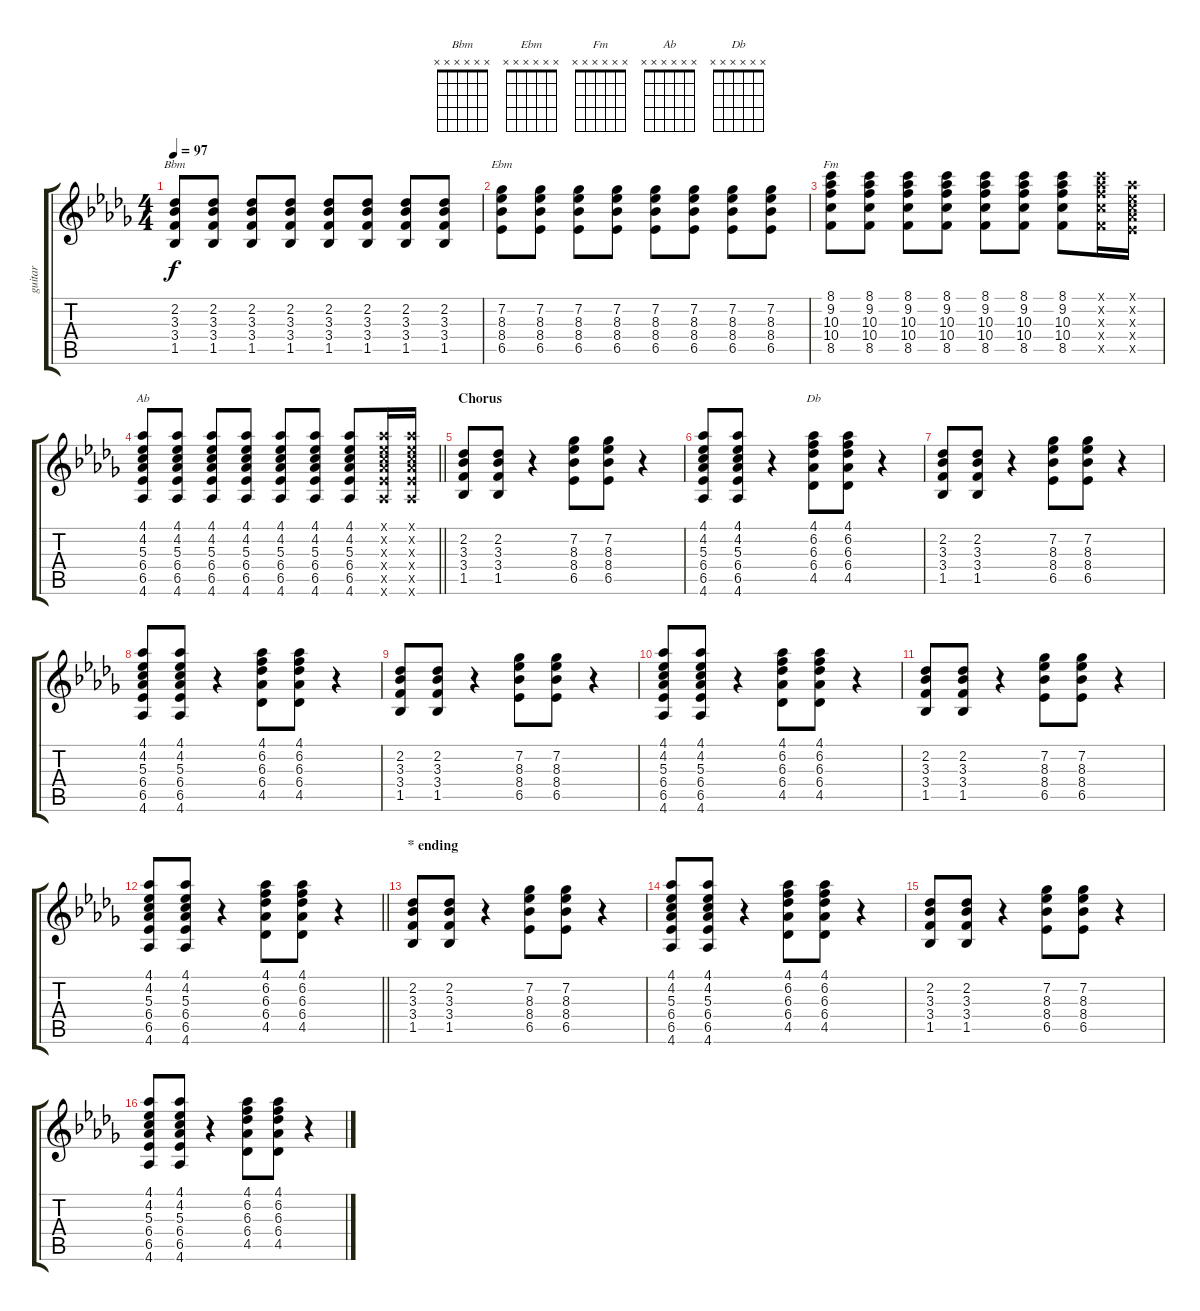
\track ("guitar" "guitar") {instrument acousticguitarsteel}
\staff {score tabs}
\tuning (E4 B3 G3 D3 A2 E2) {hide}
\chord ("Bbm" x x x x x x)
\chord ("Ebm" x x x x x x)
\chord ("Fm" x x x x x x)
\chord ("Ab" x x x x x x)
\chord ("Db" x x x x x x)
\ts (4 4)
\tempo 97
\clef g2
\ks bbminor
(2.2 3.3 3.4 1.5).8{ch "Bbm" dy f} (2.2 3.3 3.4 1.5).8 (2.2 3.3 3.4 1.5).8 (2.2 3.3 3.4 1.5).8 (2.2 3.3 3.4 1.5).8 (2.2 3.3 3.4 1.5).8 (2.2 3.3 3.4 1.5).8 (2.2 3.3 3.4 1.5).8 |
(7.2 8.3 8.4 6.5).8{ch "Ebm"} (7.2 8.3 8.4 6.5).8 (7.2 8.3 8.4 6.5).8 (7.2 8.3 8.4 6.5).8 (7.2 8.3 8.4 6.5).8 (7.2 8.3 8.4 6.5).8 (7.2 8.3 8.4 6.5).8 (7.2 8.3 8.4 6.5).8 |
(8.1 9.2 10.3 10.4 8.5).8{ch "Fm"} (8.1 9.2 10.3 10.4 8.5).8 (8.1 9.2 10.3 10.4 8.5).8 (8.1 9.2 10.3 10.4 8.5).8 (8.1 9.2 10.3 10.4 8.5).8 (8.1 9.2 10.3 10.4 8.5).8 (8.1 9.2 10.3 10.4 8.5).8 (8.1{x} 9.2{x} 10.3{x} 10.4{x} 8.5{x}).16 (4.1{x} 4.2{x} 5.3{x} 6.4{x} 6.5{x}).16 |
\barLineRight lightlight
(4.1 4.2 5.3 6.4 6.5 4.6).8{ch "Ab"} (4.1 4.2 5.3 6.4 6.5 4.6).8 (4.1 4.2 5.3 6.4 6.5 4.6).8 (4.1 4.2 5.3 6.4 6.5 4.6).8 (4.1 4.2 5.3 6.4 6.5 4.6).8 (4.1 4.2 5.3 6.4 6.5 4.6).8 (4.1 4.2 5.3 6.4 6.5 4.6).8 (4.1{x} 4.2{x} 5.3{x} 6.4{x} 6.5{x} 4.6{x}).16 (4.1{x} 4.2{x} 5.3{x} 6.4{x} 6.5{x} 4.6{x}).16 |
\section ("" "Chorus")
(2.2 3.3 3.4 1.5).8 (2.2 3.3 3.4 1.5).8 r.4 (7.2 8.3 8.4 6.5).8 (7.2 8.3 8.4 6.5).8 r.4 |
(4.1 4.2 5.3 6.4 6.5 4.6).8 (4.1 4.2 5.3 6.4 6.5 4.6).8 r.4 (4.1 6.2 6.3 6.4 4.5).8{ch "Db"} (4.1 6.2 6.3 6.4 4.5).8 r.4 |
(2.2 3.3 3.4 1.5).8 (2.2 3.3 3.4 1.5).8 r.4 (7.2 8.3 8.4 6.5).8 (7.2 8.3 8.4 6.5).8 r.4 |
(4.1 4.2 5.3 6.4 6.5 4.6).8 (4.1 4.2 5.3 6.4 6.5 4.6).8 r.4 (4.1 6.2 6.3 6.4 4.5).8 (4.1 6.2 6.3 6.4 4.5).8 r.4 |
(2.2 3.3 3.4 1.5).8 (2.2 3.3 3.4 1.5).8 r.4 (7.2 8.3 8.4 6.5).8 (7.2 8.3 8.4 6.5).8 r.4 |
(4.1 4.2 5.3 6.4 6.5 4.6).8 (4.1 4.2 5.3 6.4 6.5 4.6).8 r.4 (4.1 6.2 6.3 6.4 4.5).8 (4.1 6.2 6.3 6.4 4.5).8 r.4 |
(2.2 3.3 3.4 1.5).8 (2.2 3.3 3.4 1.5).8 r.4 (7.2 8.3 8.4 6.5).8 (7.2 8.3 8.4 6.5).8 r.4 |
\barLineRight lightlight
(4.1 4.2 5.3 6.4 6.5 4.6).8 (4.1 4.2 5.3 6.4 6.5 4.6).8 r.4 (4.1 6.2 6.3 6.4 4.5).8 (4.1 6.2 6.3 6.4 4.5).8 r.4 |
\section ("" "* ending")
(2.2 3.3 3.4 1.5).8 (2.2 3.3 3.4 1.5).8 r.4 (7.2 8.3 8.4 6.5).8 (7.2 8.3 8.4 6.5).8 r.4 |
(4.1 4.2 5.3 6.4 6.5 4.6).8 (4.1 4.2 5.3 6.4 6.5 4.6).8 r.4 (4.1 6.2 6.3 6.4 4.5).8 (4.1 6.2 6.3 6.4 4.5).8 r.4 |
(2.2 3.3 3.4 1.5).8 (2.2 3.3 3.4 1.5).8 r.4 (7.2 8.3 8.4 6.5).8 (7.2 8.3 8.4 6.5).8 r.4 |
(4.1 4.2 5.3 6.4 6.5 4.6).8 (4.1 4.2 5.3 6.4 6.5 4.6).8 r.4 (4.1 6.2 6.3 6.4 4.5).8 (4.1 6.2 6.3 6.4 4.5).8 r.4
